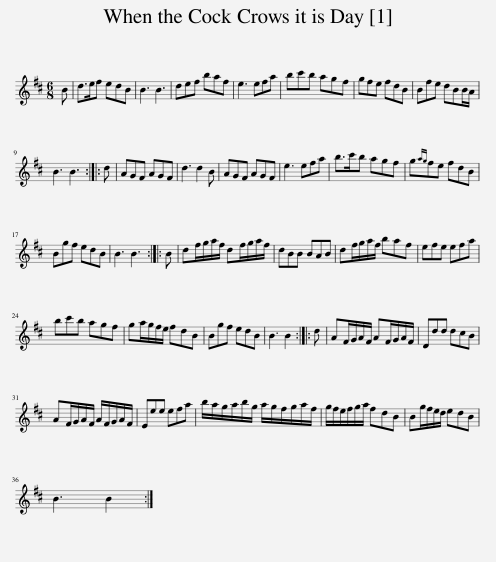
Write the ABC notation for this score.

X:1
L:1/8
M:6/8
I:linebreak $
K:Bmin
V:1 treble
V:1
 B | d>ef edB | B3 B3 | def baf | e3 efa | %5
 bc'b agf | gfe fdB | Bfe dBB/A/ |$ B3 B3 :: d | %10
 AGF AGF | d3 d2 B | AGF AGF | e3 efa | b>c'b agf | %15
 g{ag}fe fdB |$ Bgf edB | B3 B3 :: B | df/g/a/f/ df/g/a/f/ | %20
 dBB BAB | df/g/a/f/ baf | efe efa |$ bc'b agf | ga/g/f/e/ fdB | %25
 Bgf edB | B3 B2 :: d | AF/G/A/F/ AF/G/A/F/ | Ddd dcB |$ %30
 AF/G/A/F/ A/F/G/A/F/ | Eee efa | b/a/g/a/b/g/ a/g/f/g/a/f/ | g/f/e/f/g/a/ fdB | Bg/f/e/d/ edB |$ %35
 B3 B2 :| %36
